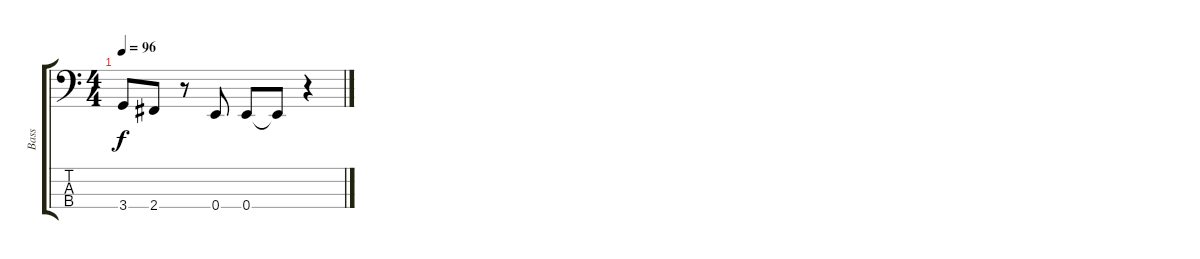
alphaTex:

\track ("Bass" "Bass") {instrument fretlessbass}
\staff {score tabs}
\tuning (G2 D2 A1 E1) {hide}
\ts (4 4)
\tempo 96
\clef f4
\ks c
3.4.8{dy f} 2.4.8 r.8 0.4.8 0.4.8 0.4{t}.8 r.4
